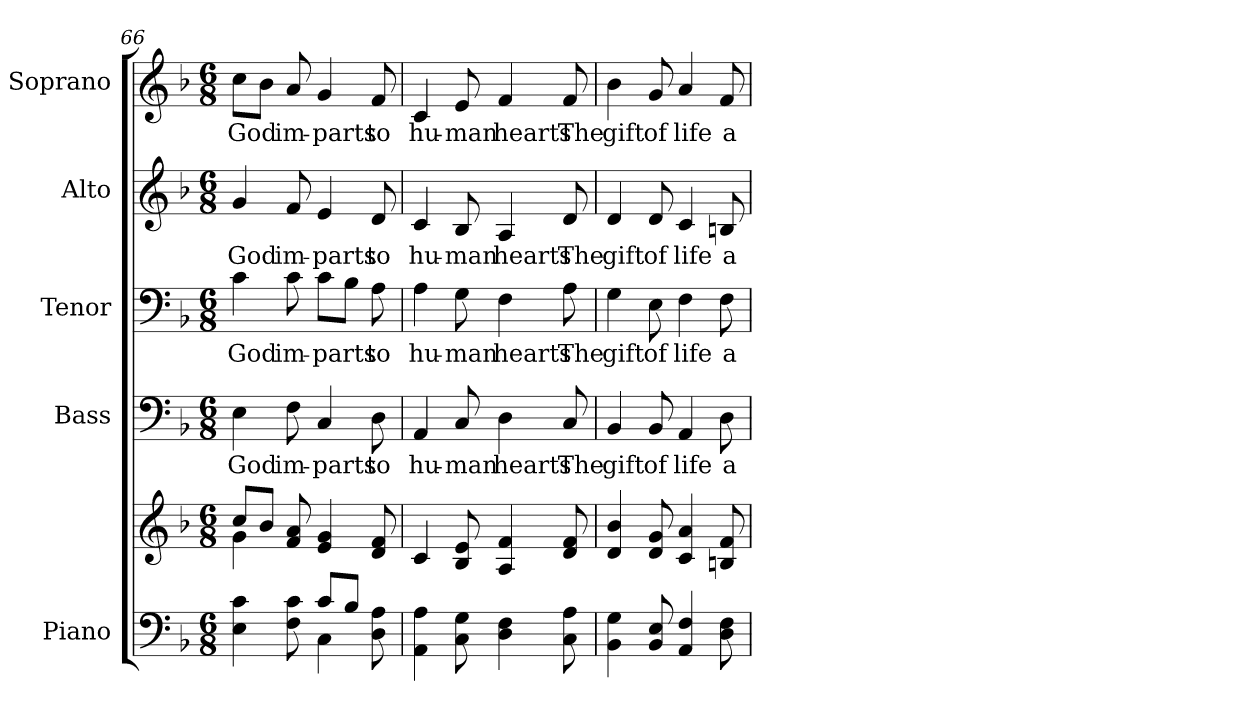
**kern	**kern	**kern	**text	**kern	**text	**kern	**text	**kern	**text
*part5	*part5	*part4	*part4	*part3	*part3	*part2	*part2	*part1	*part1
*staff6	*staff5	*staff4	*staff4	*staff3	*staff3	*staff2	*staff2	*staff1	*staff1
*I"Piano	*	*I"Bass	*	*I"Tenor	*	*I"Alto	*	*I"Soprano	*
*I'Pno.	*	*I'B.	*	*I'T.	*	*I'A.	*	*I'S.	*
*clefF4	*clefG2	*clefF4	*	*clefF4	*	*clefG2	*	*clefG2	*
*k[b-]	*k[b-]	*k[b-]	*	*k[b-]	*	*k[b-]	*	*k[b-]	*
*F:	*F:	*F:	*	*F:	*	*F:	*	*F:	*
*M6/8	*M6/8	*M6/8	*	*M6/8	*	*M6/8	*	*M6/8	*
=66	=66	=66	=66	=66	=66	=66	=66	=66	=66
*^	*^	*	*	*	*	*	*	*	*
!	!	!	!	!	!LO:LY:b:color=#000000	!	!	!	!	!	!
!	!	!	!	!	!	!	!LO:LY:b:color=#000000	!	!	!	!
!	!	!	!	!	!	!	!	!	!LO:LY:b:color=#000000	!	!
!	!	!	!	!	!	!	!	!	!	!	!LO:LY:b:color=#000000
4Ei\ 4ci	4.ryy	8cci/L	4gi\	4Ei\	God	4ci\	God	4gi/	God	8cci\L	God
.	.	8b-i/J	.	.	.	.	.	.	.	8b-i\J	.
!	!	!	!	!	!LO:LY:b:color=#000000	!	!	!	!	!	!
!	!	!	!	!	!	!	!LO:LY:b:color=#000000	!	!	!	!
!	!	!	!	!	!	!	!	!	!LO:LY:b:color=#000000	!	!
!	!	!	!	!	!	!	!	!	!	!	!LO:LY:b:color=#000000
8Fi\ 8ci	.	8fi/ 8ai	8ryy	8Fi\	im-	8ci\	im-	8fi/	im-	8ai/	im-
!	!	!	!	!	!LO:LY:b:color=#000000	!	!	!	!	!	!
!	!	!	!	!	!	!	!LO:LY:b:color=#000000	!	!	!	!
!	!	!	!	!	!	!	!	!	!LO:LY:b:color=#000000	!	!
!	!	!	!	!	!	!	!	!	!	!	!LO:LY:b:color=#000000
8ci/L	4Ci\	4ei/ 4gi	4.ryy	4Ci/	-parts	8ci\L	-parts	4ei/	-parts	4gi/	-parts
8B-i/J	.	.	.	.	.	8B-i\J	.	.	.	.	.
!	!	!	!	!	!LO:LY:b:color=#000000	!	!	!	!	!	!
!	!	!	!	!	!	!	!LO:LY:b:color=#000000	!	!	!	!
!	!	!	!	!	!	!	!	!	!LO:LY:b:color=#000000	!	!
!	!	!	!	!	!	!	!	!	!	!	!LO:LY:b:color=#000000
8Di\ 8Ai	8ryy	8di/ 8fi	.	8Di\	to	8Ai\	to	8di/	to	8fi/	to
*v	*v	*	*	*	*	*	*	*	*	*	*
*	*v	*v	*	*	*	*	*	*	*	*
=67	=67	=67	=67	=67	=67	=67	=67	=67	=67
*^	*	*	*	*	*	*	*	*	*
!	!	!	!	!LO:LY:b:color=#000000	!	!	!	!	!	!
*v	*v	*	*	*	*	*	*	*	*	*
*^	*	*	*	*	*	*	*	*	*
!	!	!	!	!	!	!LO:LY:b:color=#000000	!	!	!	!
*v	*v	*	*	*	*	*	*	*	*	*
*^	*	*	*	*	*	*	*	*	*
!	!	!	!	!	!	!	!	!LO:LY:b:color=#000000	!	!
*v	*v	*	*	*	*	*	*	*	*	*
*^	*	*	*	*	*	*	*	*	*
!	!	!	!	!	!	!	!	!	!	!LO:LY:b:color=#000000
*v	*v	*	*	*	*	*	*	*	*	*
4AAi\ 4Ai	4ci/	4AAi/	hu-	4Ai\	hu-	4ci/	hu-	4ci/	hu-
!	!	!	!LO:LY:b:color=#000000	!	!	!	!	!	!
!	!	!	!	!	!LO:LY:b:color=#000000	!	!	!	!
!	!	!	!	!	!	!	!LO:LY:b:color=#000000	!	!
!	!	!	!	!	!	!	!	!	!LO:LY:b:color=#000000
8Ci\ 8Gi	8B-i/ 8ei	8Ci/	-man	8Gi\	-man	8B-i/	-man	8ei/	-man
!	!	!	!LO:LY:b:color=#000000	!	!	!	!	!	!
!	!	!	!	!	!LO:LY:b:color=#000000	!	!	!	!
!	!	!	!	!	!	!	!LO:LY:b:color=#000000	!	!
!	!	!	!	!	!	!	!	!	!LO:LY:b:color=#000000
4Di\ 4Fi	4Ai/ 4fi	4Di\	hearts	4Fi\	hearts	4Ai/	hearts	4fi/	hearts
!	!	!	!LO:LY:b:color=#000000	!	!	!	!	!	!
!	!	!	!	!	!LO:LY:b:color=#000000	!	!	!	!
!	!	!	!	!	!	!	!LO:LY:b:color=#000000	!	!
!	!	!	!	!	!	!	!	!	!LO:LY:b:color=#000000
8Ci\ 8Ai	8di/ 8fi	8Ci/	The	8Ai\	The	8di/	The	8fi/	The
!!LO:PB:g=z
=68	=68	=68	=68	=68	=68	=68	=68	=68	=68
!	!	!	!LO:LY:b:color=#000000	!	!	!	!	!	!
!	!	!	!	!	!LO:LY:b:color=#000000	!	!	!	!
!	!	!	!	!	!	!	!LO:LY:b:color=#000000	!	!
!	!	!	!	!	!	!	!	!	!LO:LY:b:color=#000000
4BB-i\ 4Gi	4di/ 4b-i	4BB-i/	gift	4Gi\	gift	4di/	gift	4b-i\	gift
!	!	!	!LO:LY:b:color=#000000	!	!	!	!	!	!
!	!	!	!	!	!LO:LY:b:color=#000000	!	!	!	!
!	!	!	!	!	!	!	!LO:LY:b:color=#000000	!	!
!	!	!	!	!	!	!	!	!	!LO:LY:b:color=#000000
8BB-i/ 8Ei	8di/ 8gi	8BB-i/	of	8Ei\	of	8di/	of	8gi/	of
!	!	!	!LO:LY:b:color=#000000	!	!	!	!	!	!
!	!	!	!	!	!LO:LY:b:color=#000000	!	!	!	!
!	!	!	!	!	!	!	!LO:LY:b:color=#000000	!	!
!	!	!	!	!	!	!	!	!	!LO:LY:b:color=#000000
4AAi/ 4Fi	4ci/ 4ai	4AAi/	life	4Fi\	life	4ci/	life	4ai/	life
!	!	!	!LO:LY:b:color=#000000	!	!	!	!	!	!
!	!	!	!	!	!LO:LY:b:color=#000000	!	!	!	!
!	!	!	!	!	!	!	!LO:LY:b:color=#000000	!	!
!	!	!	!	!	!	!	!	!	!LO:LY:b:color=#000000
8Di\ 8Fi	8Bni/ 8fi	8Di\	a-	8Fi\	a-	8Bni/	a-	8fi/	a-
=	=	=	=	=	=	=	=	=	=
*-	*-	*-	*-	*-	*-	*-	*-	*-	*-
